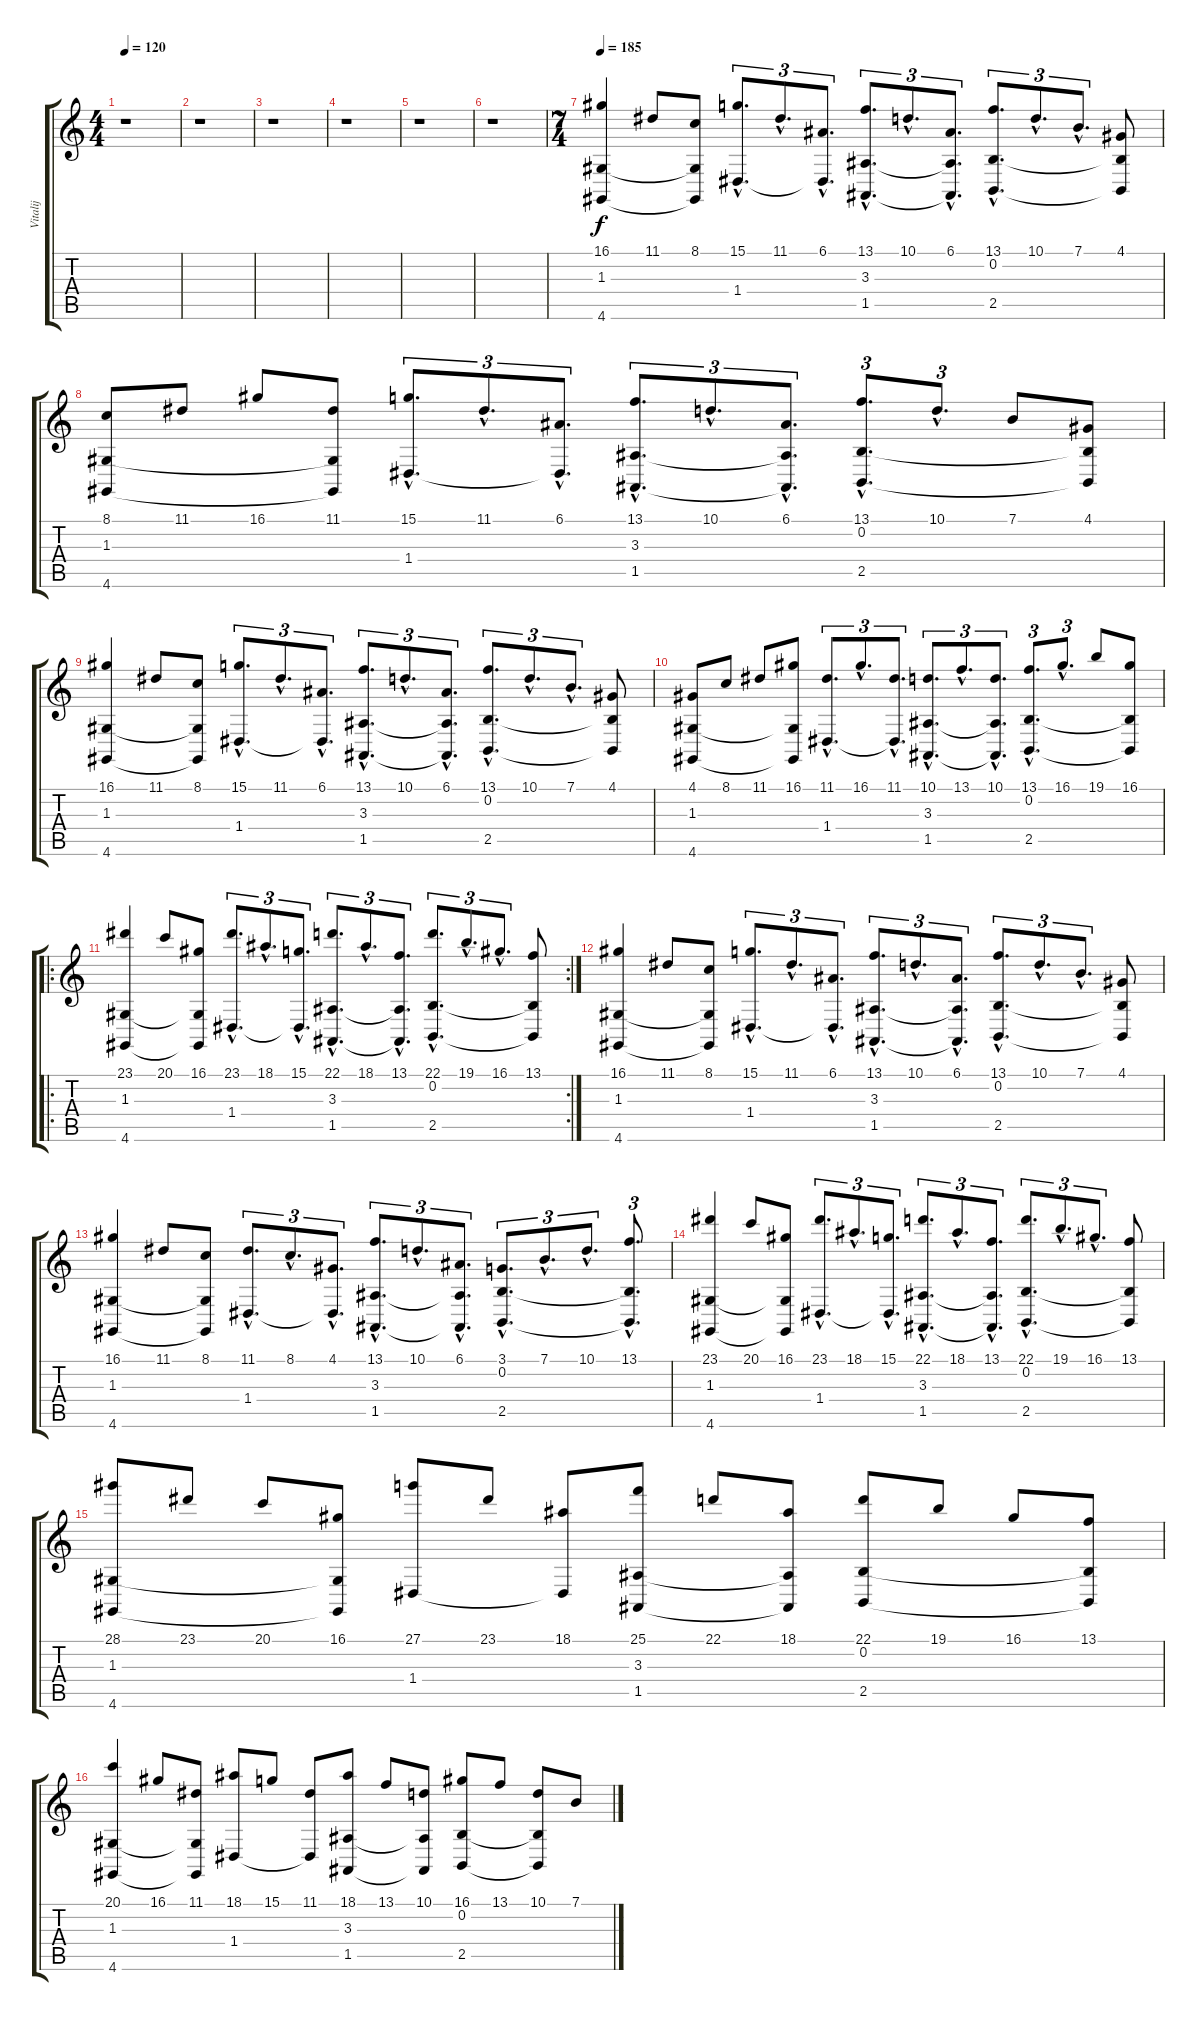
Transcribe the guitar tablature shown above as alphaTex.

\track ("Vitalij" "Vitalij") {instrument electricgrandpiano}
\staff {score tabs}
\tuning (E4 B3 G3 D3 A2 E2) {hide}
\ts (4 4)
\tempo 120
\clef g2
\ks c
r.1{dy f} |
r.1 |
r.1 |
r.1 |
r.1 |
r.1 |
\ts (7 4)
\tempo 185
(16.1 1.3 4.6).4{volume 13 instrument electricgrandpiano} 11.1.8 (8.1 1.3{t} 4.6{t}).8 (15.1{hac} 1.4{hac}).8{d tu (3 2)} 11.1{hac}.8{d tu (3 2)} (6.1{hac} 1.4{hac t}).8{d tu (3 2)} (13.1{hac} 3.3{hac} 1.5{hac}).8{d tu (3 2)} 10.1{hac}.8{d tu (3 2)} (6.1{hac} 3.3{hac t} 1.5{hac t}).8{d tu (3 2)} (13.1{hac} 0.2{hac} 2.5{hac}).8{d tu (3 2)} 10.1{hac}.8{d tu (3 2)} 7.1{hac}.8{d tu (3 2)} (4.1 0.2{t} 2.5{t}).8 |
(8.1 1.3 4.6).8 11.1.8 16.1.8 (11.1 1.3{t} 4.6{t}).8 (15.1{hac} 1.4{hac}).8{d tu (3 2)} 11.1{hac}.8{d tu (3 2)} (6.1{hac} 1.4{hac t}).8{d tu (3 2)} (13.1{hac} 3.3{hac} 1.5{hac}).8{d tu (3 2)} 10.1{hac}.8{d tu (3 2)} (6.1{hac} 3.3{hac t} 1.5{hac t}).8{d tu (3 2)} (13.1{hac} 0.2{hac} 2.5{hac}).8{d tu (3 2)} 10.1{hac}.8{d tu (3 2)} 7.1.8 (4.1 0.2{t} 2.5{t}).8 |
(16.1 1.3 4.6).4 11.1.8 (8.1 1.3{t} 4.6{t}).8 (15.1{hac} 1.4{hac}).8{d tu (3 2)} 11.1{hac}.8{d tu (3 2)} (6.1{hac} 1.4{hac t}).8{d tu (3 2)} (13.1{hac} 3.3{hac} 1.5{hac}).8{d tu (3 2)} 10.1{hac}.8{d tu (3 2)} (6.1{hac} 3.3{hac t} 1.5{hac t}).8{d tu (3 2)} (13.1{hac} 0.2{hac} 2.5{hac}).8{d tu (3 2)} 10.1{hac}.8{d tu (3 2)} 7.1{hac}.8{d tu (3 2)} (4.1 0.2{t} 2.5{t}).8 |
(4.1 1.3 4.6).8 8.1.8 11.1.8 (16.1 1.3{t} 4.6{t}).8 (11.1{hac} 1.4{hac}).8{d tu (3 2)} 16.1{hac}.8{d tu (3 2)} (11.1{hac} 1.4{hac t}).8{d tu (3 2)} (10.1{hac} 3.3{hac} 1.5{hac}).8{d tu (3 2)} 13.1{hac}.8{d tu (3 2)} (10.1{hac} 3.3{hac t} 1.5{hac t}).8{d tu (3 2)} (13.1{hac} 0.2{hac} 2.5{hac}).8{d tu (3 2)} 16.1{hac}.8{d tu (3 2)} 19.1.8 (16.1 0.2{t} 2.5{t}).8 |
\ro
\rc 2
(23.1 1.3 4.6).4 20.1.8 (16.1 1.3{t} 4.6{t}).8 (23.1{hac} 1.4{hac}).8{d tu (3 2)} 18.1{hac}.8{d tu (3 2)} (15.1{hac} 1.4{hac t}).8{d tu (3 2)} (22.1{hac} 3.3{hac} 1.5{hac}).8{d tu (3 2)} 18.1{hac}.8{d tu (3 2)} (13.1{hac} 3.3{hac t} 1.5{hac t}).8{d tu (3 2)} (22.1{hac} 0.2{hac} 2.5{hac}).8{d tu (3 2)} 19.1{hac}.8{d tu (3 2)} 16.1{hac}.8{d tu (3 2)} (13.1 0.2{t} 2.5{t}).8 |
(16.1 1.3 4.6).4 11.1.8 (8.1 1.3{t} 4.6{t}).8 (15.1{hac} 1.4{hac}).8{d tu (3 2)} 11.1{hac}.8{d tu (3 2)} (6.1{hac} 1.4{hac t}).8{d tu (3 2)} (13.1{hac} 3.3{hac} 1.5{hac}).8{d tu (3 2)} 10.1{hac}.8{d tu (3 2)} (6.1{hac} 3.3{hac t} 1.5{hac t}).8{d tu (3 2)} (13.1{hac} 0.2{hac} 2.5{hac}).8{d tu (3 2)} 10.1{hac}.8{d tu (3 2)} 7.1{hac}.8{d tu (3 2)} (4.1 0.2{t} 2.5{t}).8 |
(16.1 1.3 4.6).4 11.1.8 (8.1 1.3{t} 4.6{t}).8 (11.1{hac} 1.4{hac}).8{d tu (3 2)} 8.1{hac}.8{d tu (3 2)} (4.1{hac} 1.4{hac t}).8{d tu (3 2)} (13.1{hac} 3.3{hac} 1.5{hac}).8{d tu (3 2)} 10.1{hac}.8{d tu (3 2)} (6.1{hac} 3.3{hac t} 1.5{hac t}).8{d tu (3 2)} (3.1{hac} 0.2{hac} 2.5{hac}).8{d tu (3 2)} 7.1{hac}.8{d tu (3 2)} 10.1{hac}.8{d tu (3 2)} (13.1{hac} 0.2{hac t} 2.5{hac t}).8{d tu (3 2)} |
(23.1 1.3 4.6).4 20.1.8 (16.1 1.3{t} 4.6{t}).8 (23.1{hac} 1.4{hac}).8{d tu (3 2)} 18.1{hac}.8{d tu (3 2)} (15.1{hac} 1.4{hac t}).8{d tu (3 2)} (22.1{hac} 3.3{hac} 1.5{hac}).8{d tu (3 2)} 18.1{hac}.8{d tu (3 2)} (13.1{hac} 3.3{hac t} 1.5{hac t}).8{d tu (3 2)} (22.1{hac} 0.2{hac} 2.5{hac}).8{d tu (3 2)} 19.1{hac}.8{d tu (3 2)} 16.1{hac}.8{d tu (3 2)} (13.1 0.2{t} 2.5{t}).8 |
(28.1 1.3 4.6).8 23.1.8 20.1.8 (16.1 1.3{t} 4.6{t}).8 (27.1 1.4).8 23.1.8 (18.1 1.4{t}).8 (25.1 3.3 1.5).8 22.1.8 (18.1 3.3{t} 1.5{t}).8 (22.1 0.2 2.5).8 19.1.8 16.1.8 (13.1 0.2{t} 2.5{t}).8 |
(20.1 1.3 4.6).4 16.1.8 (11.1 1.3{t} 4.6{t}).8 (18.1 1.4).8 15.1.8 (11.1 1.4{t}).8 (18.1 3.3 1.5).8 13.1.8 (10.1 3.3{t} 1.5{t}).8 (16.1 0.2 2.5).8 13.1.8 (10.1 0.2{t} 2.5{t}).8 7.1.8
